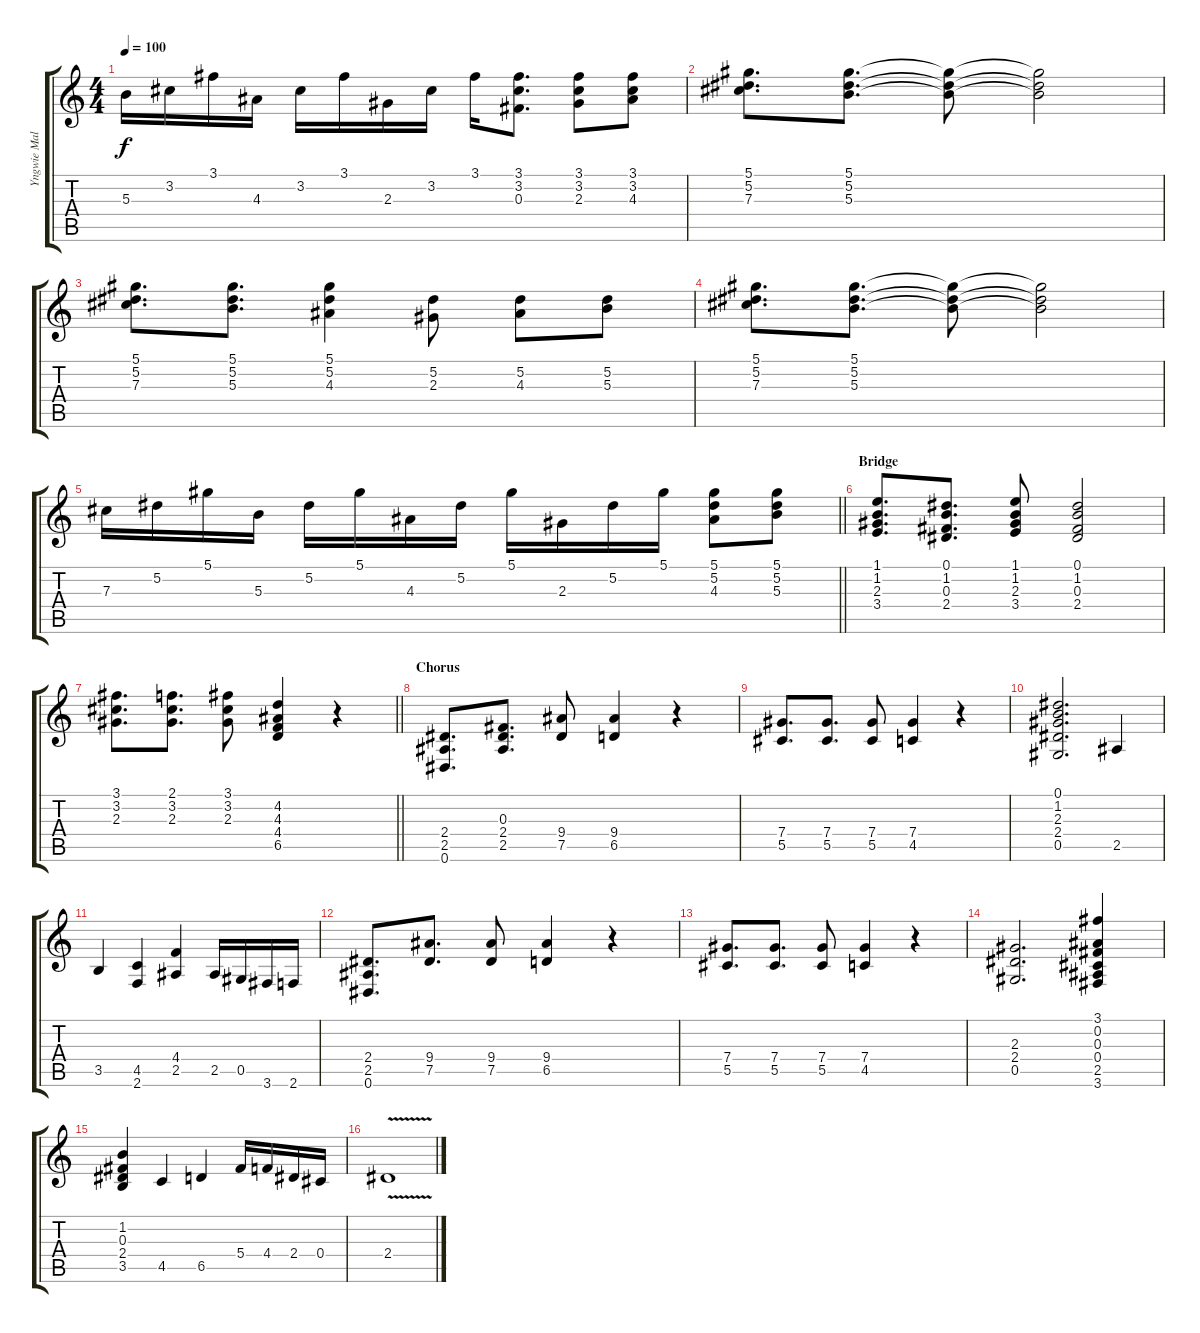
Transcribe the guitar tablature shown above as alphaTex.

\track ("Yngwie Malmsteen" "Yngwie Mal") {instrument overdrivenguitar}
\staff {score tabs}
\tuning (Eb4 Bb3 Gb3 Db3 Ab2 Eb2) {hide}
\ts (4 4)
\tempo 100
\clef g2
\ks c
5.3.16{dy f} 3.2.16 3.1.16 4.3.16 3.2.16 3.1.16 2.3.16 3.2.16 3.1.16 (3.1 3.2 0.3).8{d} (3.1 3.2 2.3).8 (3.1 3.2 4.3).8 |
(5.1 5.2 7.3).8{d} (5.1 5.2 5.3).8{d} (5.1{t} 5.2{t} 5.3{t}).8 (5.1{t} 5.2{t} 5.3{t}).2 |
(5.1 5.2 7.3).8{d} (5.1 5.2 5.3).8{d} (5.1 5.2 4.3).4 (5.2 2.3).8 (5.2 4.3).8 (5.2 5.3).8 |
(5.1 5.2 7.3).8{d} (5.1 5.2 5.3).8{d} (5.1{t} 5.2{t} 5.3{t}).8 (5.1{t} 5.2{t} 5.3{t}).2 |
\barLineRight lightlight
7.3.16 5.2.16 5.1.16 5.3.16 5.2.16 5.1.16 4.3.16 5.2.16 5.1.16 2.3.16 5.2.16 5.1.16 (5.1 5.2 4.3).8 (5.1 5.2 5.3).8 |
\section ("" "Bridge")
(1.1 1.2 2.3 3.4).8{d} (0.1 1.2 0.3 2.4).8{d} (1.1 1.2 2.3 3.4).8 (0.1 1.2 0.3 2.4).2 |
\barLineRight lightlight
(3.1 3.2 2.3).8{d} (2.1 3.2 2.3).8{d} (3.1 3.2 2.3).8 (4.2 4.3 4.4 6.5).4 r.4 |
\section ("" "Chorus")
(2.4 2.5 0.6).8{d} (0.3 2.4 2.5).8{d} (9.4 7.5).8 (9.4 6.5).4 r.4 |
(7.4 5.5).8{d} (7.4 5.5).8{d} (7.4 5.5).8 (7.4 4.5).4 r.4 |
(0.1 1.2 2.3 2.4 0.5).2{d} 2.5.4 |
3.5.4 (4.5 2.6).4 (4.4 2.5).4 2.5.16 0.5.16 3.6.16 2.6.16 |
(2.4 2.5 0.6).8{d} (9.4 7.5).8{d} (9.4 7.5).8 (9.4 6.5).4 r.4 |
(7.4 5.5).8{d} (7.4 5.5).8{d} (7.4 5.5).8 (7.4 4.5).4 r.4 |
(2.3 2.4 0.5).2{d} (3.1 0.2 0.3 0.4 2.5 3.6).4 |
(1.2 0.3 2.4 3.5).4 4.5.4 6.5.4 5.4.16 4.4.16 2.4.16 0.4.16 |
2.4{v}.1
